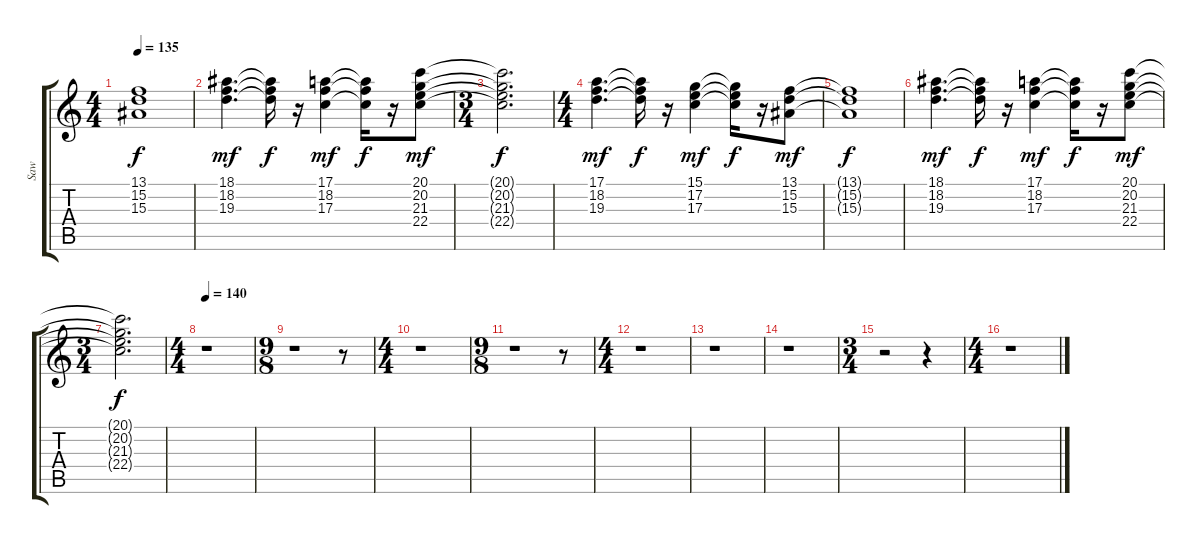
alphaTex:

\track ("Saw" "Saw") {instrument lead2sawtooth}
\staff {score tabs}
\tuning (E4 B3 G3 D3 A2 E2) {hide}
\ts (4 4)
\tempo 135
\clef g2
\ks c
(13.1{t} 15.2{t} 15.3{t}).1{dy f} |
(18.1 18.2 19.3).4{d dy mf} (18.1{t} 18.2{t} 19.3{t}).16{dy f} r.16 (17.1 18.2 17.3).4{dy mf} (17.1{t} 18.2{t} 17.3{t}).16{dy f} r.16 (20.1 20.2 21.3 22.4).8{dy mf} |
\ts (3 4)
(20.1{t} 20.2{t} 21.3{t} 22.4{t}).2{d dy f} |
\ts (4 4)
(17.1 18.2 19.3).4{d dy mf} (17.1{t} 18.2{t} 19.3{t}).16{dy f} r.16 (15.1 17.2 17.3).4{dy mf} (15.1{t} 17.2{t} 17.3{t}).16{dy f} r.16 (13.1 15.2 15.3).8{dy mf} |
(13.1{t} 15.2{t} 15.3{t}).1{dy f} |
(18.1 18.2 19.3).4{d dy mf} (18.1{t} 18.2{t} 19.3{t}).16{dy f} r.16 (17.1 18.2 17.3).4{dy mf} (17.1{t} 18.2{t} 17.3{t}).16{dy f} r.16 (20.1 20.2 21.3 22.4).8{dy mf} |
\ts (3 4)
(20.1{t} 20.2{t} 21.3{t} 22.4{t}).2{d dy f} |
\ts (4 4)
\tempo 140
r.1 |
\ts (9 8)
r.1 r.8 |
\ts (4 4)
r.1 |
\ts (9 8)
r.1 r.8 |
\ts (4 4)
r.1 |
r.1 |
r.1 |
\ts (3 4)
r.2 r.4 |
\ts (4 4)
r.1
